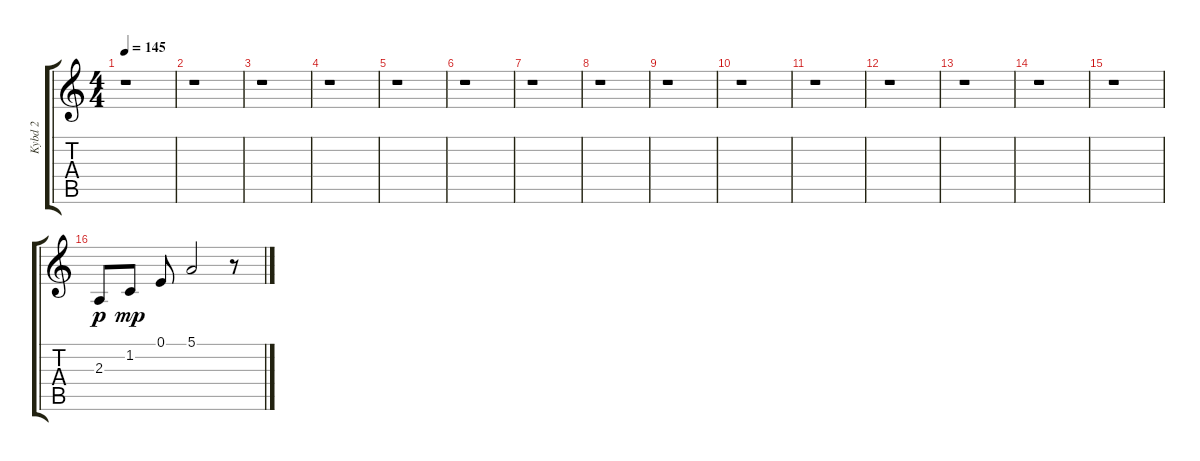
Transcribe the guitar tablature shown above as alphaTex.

\track ("Kybd 2" "Kybd 2") {instrument fx8scifi}
\staff {score tabs}
\tuning (E4 B3 G3 D3 A2 E2) {hide}
\ts (4 4)
\tempo 145
\clef g2
\ks c
r.1{dy mp} |
r.1 |
r.1 |
r.1 |
r.1 |
r.1 |
r.1 |
r.1 |
r.1 |
r.1 |
r.1 |
r.1 |
r.1 |
r.1 |
r.1 |
2.3.8{dy p} 1.2.8{dy mp} 0.1.8 5.1.2 r.8
